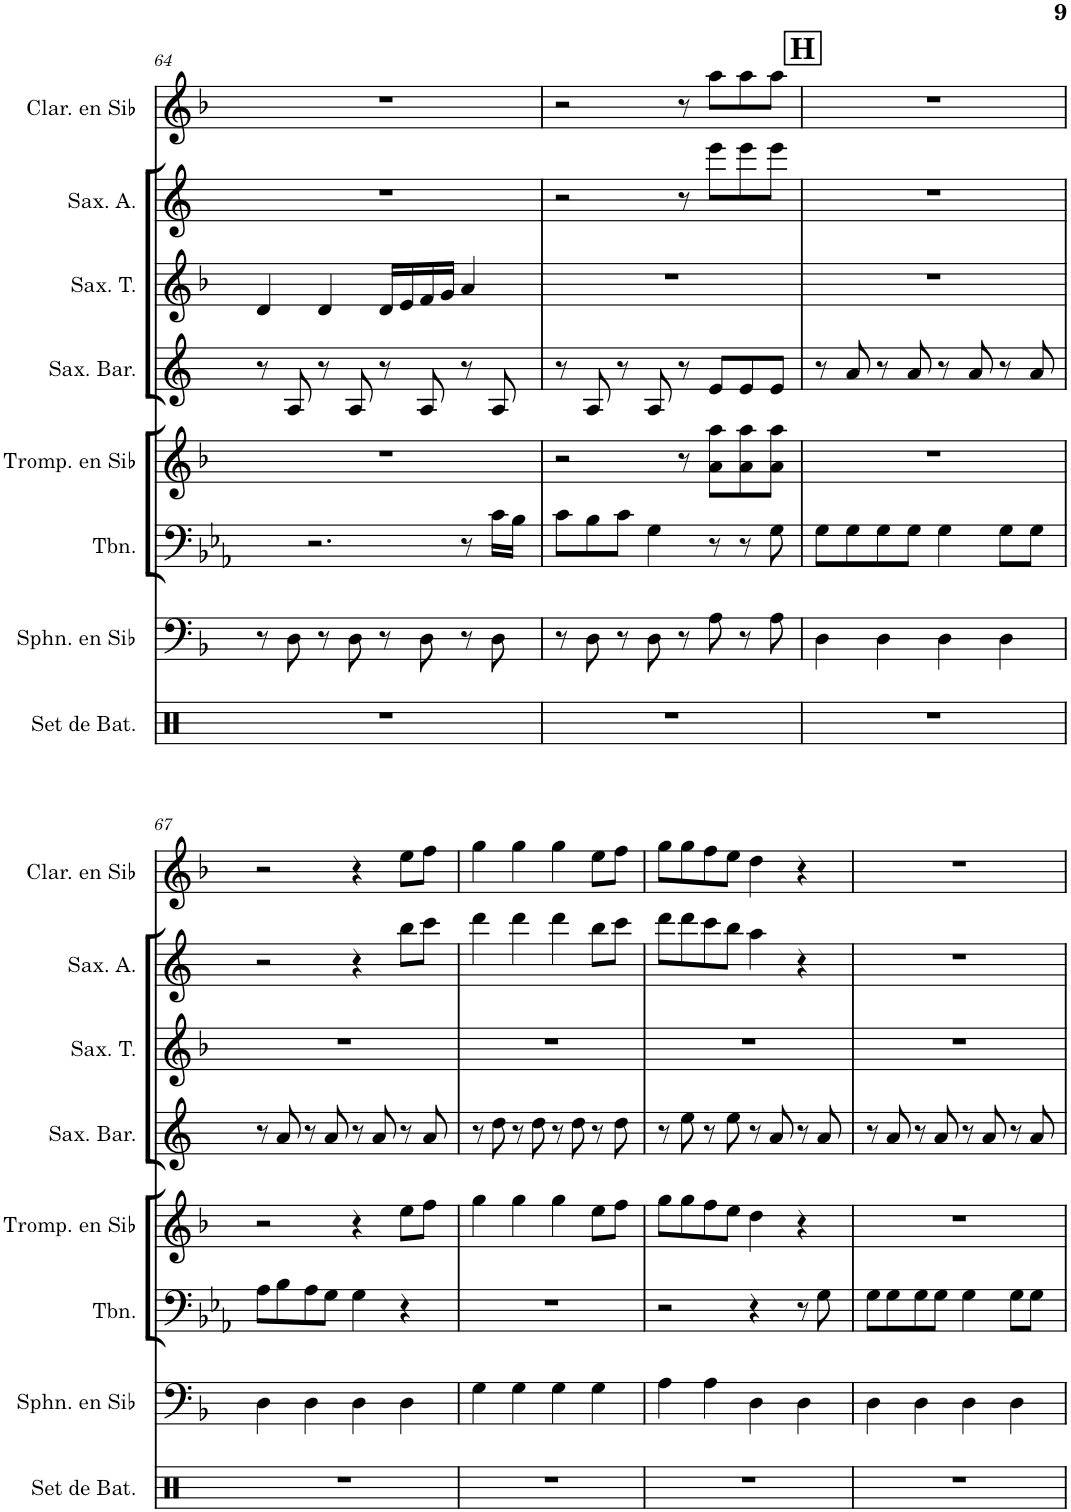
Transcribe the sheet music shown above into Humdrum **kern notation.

**kern	**kern	**kern	**kern	**kern	**kern	**kern	**kern
*part8	*part7	*part6	*part5	*part4	*part3	*part2	*part1
*staff8	*staff7	*staff6	*staff5	*staff4	*staff3	*staff2	*staff1
*I"Set de batterie	*I"Sousaphone en Sib	*I"Trombone	*I"Trompette en Sib	*I"Saxophone Baryton	*I"Saxophone Ténor	*I"Saxophone Alto	*I"Clarinette en Sib
*I'Set de Bat.	*I'Sphn. en Sib	*I'Tbn.	*I'Tromp. en Sib	*I'Sax. Bar.	*I'Sax. T.	*I'Sax. A.	*I'Clar. en Sib
!!LO:PB:g=z
*clefX	*clefF4	*clefF4	*clefG2	*clefG2	*clefG2	*clefG2	*clefG2
*	*Trd8c14	*	*Trd1c2	*Trd12c21	*Trd8c14	*Trd5c9	*Trd1c2
*k[]	*k[b-]	*k[b-e-a-]	*k[b-]	*k[]	*k[b-]	*k[]	*k[b-]
*M4/4	*M4/4	*M4/4	*M4/4	*M4/4	*M4/4	*M4/4	*M4/4
=64	=64	=64	=64	=64	=64	=64	=64
1r	8r	2.r	1r	8r	4d/	1r	1r
.	8D\	.	.	8A/	.	.	.
.	8r	.	.	8r	4d/	.	.
.	8D\	.	.	8A/	.	.	.
.	8r	.	.	8r	16d/LL	.	.
.	.	.	.	.	16e/	.	.
.	8D\	.	.	8A/	16f/	.	.
.	.	.	.	.	16g/JJ	.	.
.	8r	8r	.	8r	4a/	.	.
.	8D\	16c\LL	.	8A/	.	.	.
.	.	16B-\JJ	.	.	.	.	.
=65	=65	=65	=65	=65	=65	=65	=65
1r	8r	8c\L	2r	8r	1r	2r	2r
.	8D\	8B-\	.	8A/	.	.	.
.	8r	8c\J	.	8r	.	.	.
.	8D\	4G\	.	8A/	.	.	.
.	8r	.	8r	8r	.	8r	8r
.	8A\	8r	8a\ 8aa\L	8e/L	.	8eee\L	8aa\L
.	8r	8r	8a\ 8aa\	8e/	.	8eee\	8aa\
.	8A\	8G\	8a\ 8aa\J	8e/J	.	8eee\J	8aa\J
!!LO:REH:place=s1:a:B:cj:fs=14:t=H
=66	=66	=66	=66	=66	=66	=66	=66
1r	4D\	8G\L	1r	8r	1r	1r	1r
.	.	8G\	.	8a/	.	.	.
.	4D\	8G\	.	8r	.	.	.
.	.	8G\J	.	8a/	.	.	.
.	4D\	4G\	.	8r	.	.	.
.	.	.	.	8a/	.	.	.
.	4D\	8G\L	.	8r	.	.	.
.	.	8G\J	.	8a/	.	.	.
!!LO:LB:g=z
=67	=67	=67	=67	=67	=67	=67	=67
1r	4D\	8A-\L	2r	8r	1r	2r	2r
.	.	8B-\	.	8a/	.	.	.
.	4D\	8A-\	.	8r	.	.	.
.	.	8G\J	.	8a/	.	.	.
.	4D\	4G\	4r	8r	.	4r	4r
.	.	.	.	8a/	.	.	.
.	4D\	4r	8ee\L	8r	.	8bb\L	8ee\L
.	.	.	8ff\J	8a/	.	8ccc\J	8ff\J
=68	=68	=68	=68	=68	=68	=68	=68
1r	4G\	1r	4gg\	8r	1r	4ddd\	4gg\
.	.	.	.	8dd\	.	.	.
.	4G\	.	4gg\	8r	.	4ddd\	4gg\
.	.	.	.	8dd\	.	.	.
.	4G\	.	4gg\	8r	.	4ddd\	4gg\
.	.	.	.	8dd\	.	.	.
.	4G\	.	8ee\L	8r	.	8bb\L	8ee\L
.	.	.	8ff\J	8dd\	.	8ccc\J	8ff\J
=69	=69	=69	=69	=69	=69	=69	=69
1r	4A\	2r	8gg\L	8r	1r	8ddd\L	8gg\L
.	.	.	8gg\	8ee\	.	8ddd\	8gg\
.	4A\	.	8ff\	8r	.	8ccc\	8ff\
.	.	.	8ee\J	8ee\	.	8bb\J	8ee\J
.	4D\	4r	4dd\	8r	.	4aa\	4dd\
.	.	.	.	8a/	.	.	.
.	4D\	8r	4r	8r	.	4r	4r
.	.	8G\	.	8a/	.	.	.
=70	=70	=70	=70	=70	=70	=70	=70
1r	4D\	8G\L	1r	8r	1r	1r	1r
.	.	8G\	.	8a/	.	.	.
.	4D\	8G\	.	8r	.	.	.
.	.	8G\J	.	8a/	.	.	.
.	4D\	4G\	.	8r	.	.	.
.	.	.	.	8a/	.	.	.
.	4D\	8G\L	.	8r	.	.	.
.	.	8G\J	.	8a/	.	.	.
=	=	=	=	=	=	=	=
*-	*-	*-	*-	*-	*-	*-	*-
